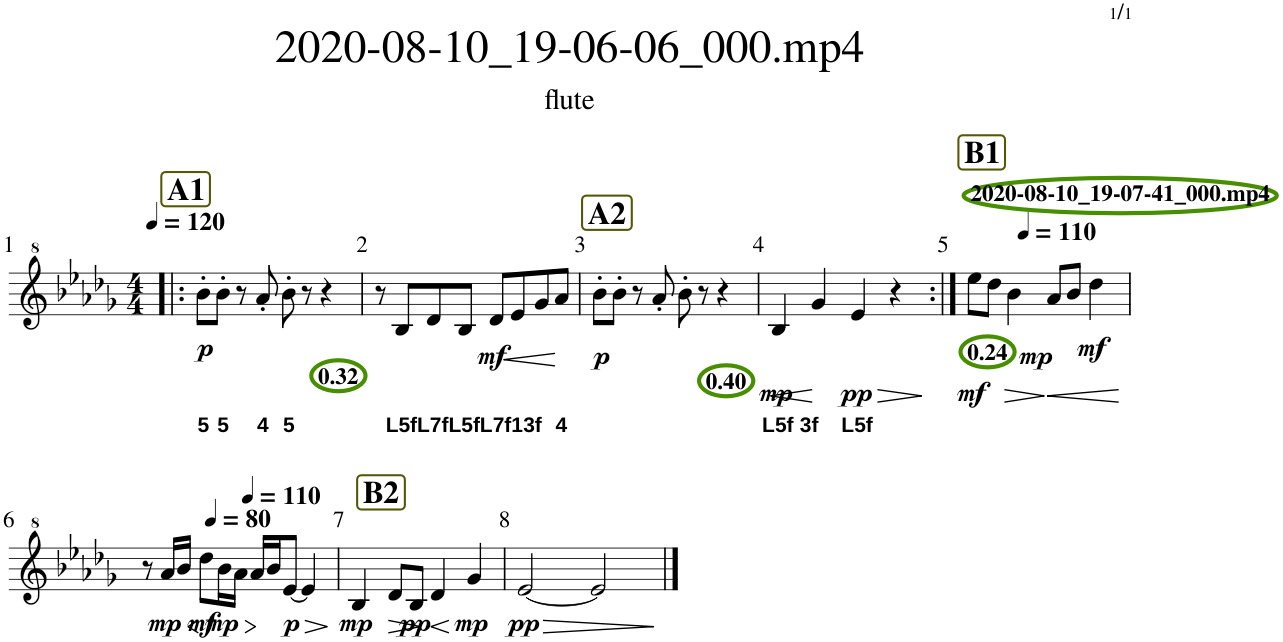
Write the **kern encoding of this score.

**kern	**text	**dynam
*part1	*part1	*part1
*staff1	*staff1	*staff1
*I"ピッコロ	*	*
*clefG^2	*	*
*ITrd-7c-12	*	*
*k[b-e-a-d-g-]	*	*
*M4/4	*	*
*MM120	*	*
!!LO:REH:place=s1:a:B:cj:fs=15:t=A1
=1!|:	=1!|:	=1!|:
!	!LO:LY:b	!LO:DY:b
8bb-'\L	5	p
!	!LO:LY:b	!
8bb-'\J	5	.
8r	.	.
!	!LO:LY:b	!
8aa-'/	4	.
!	!LO:LY:b	!
8bb-'\	5	.
8r	.	.
4r	.	.
=2	=2	=2
8r	.	.
!LO:TX:b:B:t=0.32	!	!
!	!LO:LY:b	!
8b-/L	L5f	.
!	!LO:LY:b	!
8dd-/	L7f	.
!	!LO:LY:b	!
8b-/J	L5f	.
!	!LO:LY:b	!LO:HP:b
!	!	!LO:DY:n=1:b
8dd-/L	L7f	< mf
!	!LO:LY:b	!
8ee-/	1	.
!	!LO:LY:b	!
8gg-/	3f	.
!	!LO:LY:b	!
8aa-/J	4	.
.	.	[
!!LO:REH:place=s1:a:B:cj:fs=15:t=A2
=3	=3	=3
!	!	!LO:DY:b
8bb-'\L	.	p
8bb-'\J	.	.
8r	.	.
8aa-'/	.	.
8bb-'\	.	.
8r	.	.
4r	.	.
=4	=4	=4
!LO:TX:b:B:t=0.40	!	!
!	!LO:LY:b	!LO:HP:b
!	!	!LO:DY:n=1:b
4b-/	L5f	< mp
!	!LO:LY:b	!
4gg-/	3f	.
!	!LO:LY:b	!LO:HP:n=1:b
!	!	!LO:DY:n=2:b
4ee-/	L5f	[ > pp
4r	.	.
.	.	]
=5:|!	=5:|!	=5:|!
!!LO:REH:place=s1:a:B:cj:fs=15:t=B1
*MM110	*	*
!LO:TX:a:B:t=2020-08-10_19-07-41_000.mp4	!	!
!LO:TX:b:B:t=0.24	!	!
!	!	!LO:HP:b
!	!	!LO:DY:n=1:b
8eee-\L	.	> mf
8ddd-\J	.	.
!	!	!LO:DY:n=2:b
4bb-\	.	mp
!	!	!LO:HP:n=1:b
8aa-/L	.	] <
8bb-/J	.	.
!	!	!LO:DY:n=3:b
4ddd-\	.	mf
.	.	[
!!LO:LB:g=z
=6	=6	=6
8r	.	.
!	!	!LO:HP:b
!	!	!LO:DY:n=1:b
16aa-/LL	.	< mp
16bb-/JJ	.	.
*MM80	*	*
!	!	!LO:DY:n=2:b
8ddd-\L	.	[ mf
!	!	!LO:HP:b
!	!	!LO:DY:n=3:b
16bb-\L	.	> mp
16aa-\JJ	.	.
*MM110	*	*
16aa-/LL	.	]
16bb-/J	.	.
!	!	!LO:HP:b
!	!	!LO:DY:n=4:b
[8ee-/J	.	> p
4ee-/]	.	.
.	.	]
!!LO:REH:place=s1:a:B:cj:fs=15:t=B2
=7	=7	=7
!	!	!LO:DY:b
4b-/	.	mp
!	!	!LO:HP:b
8dd-/L	.	>
!	!	!LO:DY:b
8b-/J	.	pp
!	!	!LO:HP:n=1:b
4dd-/	.	] <
!	!	!LO:DY:n=1:b
4gg-/	.	[ mp
=8	=8	=8
!	!	!LO:HP:b
!	!	!LO:DY:n=1:b
[2ee-/	.	> pp
2ee-/]	.	.
.	.	]
==	==	==
*-	*-	*-
